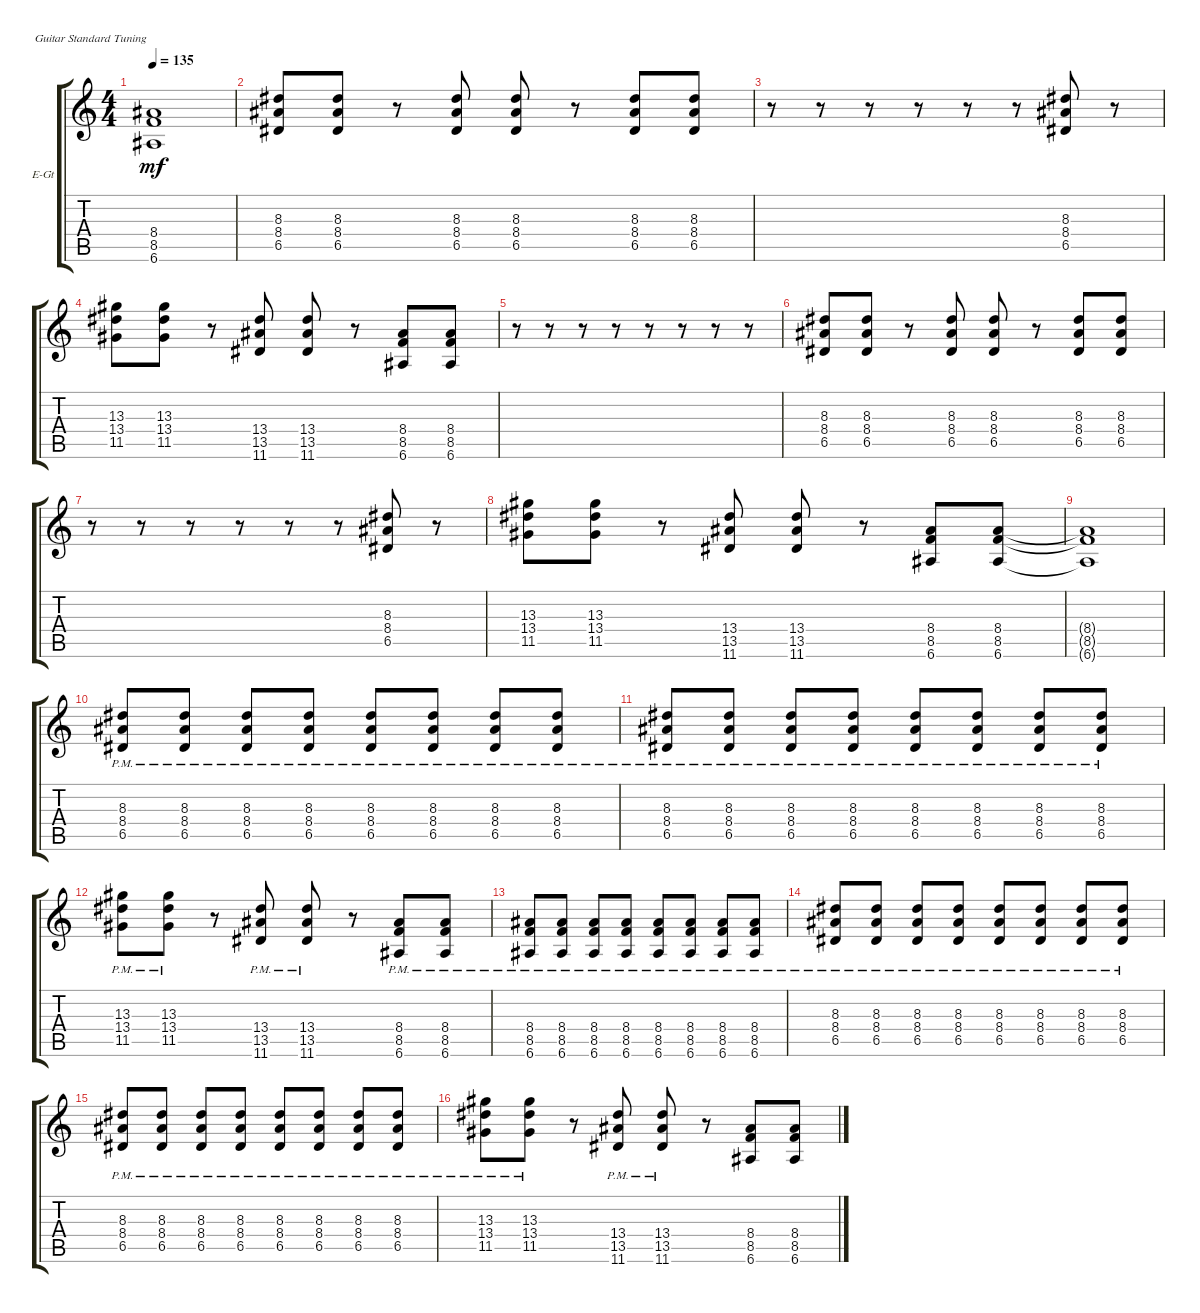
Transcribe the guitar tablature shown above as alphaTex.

\defaultSystemsLayout 4
\bracketExtendMode groupsimilarinstruments
\firstSystemTrackNameOrientation horizontal
\otherSystemsTrackNameOrientation horizontal
\track ("Electric Guitar" "E-Gt") {instrument distortionguitar}
\staff {score tabs}
\tuning (E4 B3 G3 D3 A2 E2)
\ts (4 4)
\tempo 135
\clef g2
\ks c
(8.4{t} 8.5{t} 6.6{t}).1{dy mf} |
(8.3 8.4 6.5).8 (8.3 8.4 6.5).8 r.8 (8.3 8.4 6.5).8 (8.3 8.4 6.5).8 r.8 (8.3 8.4 6.5).8 (8.3 8.4 6.5).8 |
r.8 r.8 r.8 r.8 r.8 r.8 (8.3 8.4 6.5).8 r.8 |
(13.3 13.4 11.5).8 (13.3 13.4 11.5).8 r.8 (13.4 13.5 11.6).8 (13.4 13.5 11.6).8 r.8 (8.4 8.5 6.6).8 (8.5 8.4 6.6).8 |
r.8 r.8 r.8 r.8 r.8 r.8 r.8 r.8 |
(8.3 8.4 6.5).8 (8.3 8.4 6.5).8 r.8 (8.3 8.4 6.5).8 (8.3 8.4 6.5).8 r.8 (8.3 8.4 6.5).8 (8.3 8.4 6.5).8 |
r.8 r.8 r.8 r.8 r.8 r.8 (8.3 8.4 6.5).8 r.8 |
(13.3 13.4 11.5).8 (13.3 13.4 11.5).8 r.8 (13.4 13.5 11.6).8 (13.4 13.5 11.6).8 r.8 (8.4 8.5 6.6).8 (8.5 8.4 6.6).8 |
(8.5{t} 8.4{t} 6.6{t}).1 |
(8.3{pm} 8.4{pm} 6.5{pm}).8 (8.3{pm} 8.4{pm} 6.5{pm}).8 (8.3{pm} 8.4{pm} 6.5{pm}).8 (8.3{pm} 8.4{pm} 6.5{pm}).8 (8.3{pm} 8.4{pm} 6.5{pm}).8 (8.3{pm} 8.4{pm} 6.5{pm}).8 (8.3{pm} 8.4{pm} 6.5{pm}).8 (8.3{pm} 8.4{pm} 6.5{pm}).8 |
(8.3{pm} 8.4{pm} 6.5{pm}).8 (8.3{pm} 8.4{pm} 6.5{pm}).8 (8.3{pm} 8.4{pm} 6.5{pm}).8 (8.3{pm} 8.4{pm} 6.5{pm}).8 (8.3{pm} 8.4{pm} 6.5{pm}).8 (8.3{pm} 8.4{pm} 6.5{pm}).8 (8.3{pm} 8.4{pm} 6.5{pm}).8 (8.3{pm} 8.4{pm} 6.5{pm}).8 |
(13.3{pm} 13.4{pm} 11.5{pm}).8 (13.3{pm} 13.4{pm} 11.5{pm}).8 r.8 (13.4{pm} 13.5{pm} 11.6{pm}).8 (13.4{pm} 13.5{pm} 11.6{pm}).8 r.8 (8.4{pm} 8.5{pm} 6.6{pm}).8 (8.4{pm} 8.5{pm} 6.6{pm}).8 |
(8.4{pm} 8.5{pm} 6.6{pm}).8 (8.4{pm} 8.5{pm} 6.6{pm}).8 (8.4{pm} 8.5{pm} 6.6{pm}).8 (8.4{pm} 8.5{pm} 6.6{pm}).8 (8.4{pm} 8.5{pm} 6.6{pm}).8 (8.4{pm} 8.5{pm} 6.6{pm}).8 (8.4{pm} 8.5{pm} 6.6{pm}).8 (8.4{pm} 8.5{pm} 6.6{pm}).8 |
(8.3{pm} 8.4{pm} 6.5{pm}).8 (8.3{pm} 8.4{pm} 6.5{pm}).8 (8.3{pm} 8.4{pm} 6.5{pm}).8 (8.3{pm} 8.4{pm} 6.5{pm}).8 (8.3{pm} 8.4{pm} 6.5{pm}).8 (8.3{pm} 8.4{pm} 6.5{pm}).8 (8.3{pm} 8.4{pm} 6.5{pm}).8 (8.3{pm} 8.4{pm} 6.5{pm}).8 |
(8.3{pm} 8.4{pm} 6.5{pm}).8 (8.3{pm} 8.4{pm} 6.5{pm}).8 (8.3{pm} 8.4{pm} 6.5{pm}).8 (8.3{pm} 8.4{pm} 6.5{pm}).8 (8.3{pm} 8.4{pm} 6.5{pm}).8 (8.3{pm} 8.4{pm} 6.5{pm}).8 (8.3{pm} 8.4{pm} 6.5{pm}).8 (8.3{pm} 8.4{pm} 6.5{pm}).8 |
(13.3{pm} 13.4{pm} 11.5{pm}).8 (13.3{pm} 13.4{pm} 11.5{pm}).8 r.8 (13.4{pm} 13.5{pm} 11.6{pm}).8 (13.4{pm} 13.5{pm} 11.6{pm}).8 r.8 (8.4 8.5 6.6).8 (8.4 8.5 6.6).8
